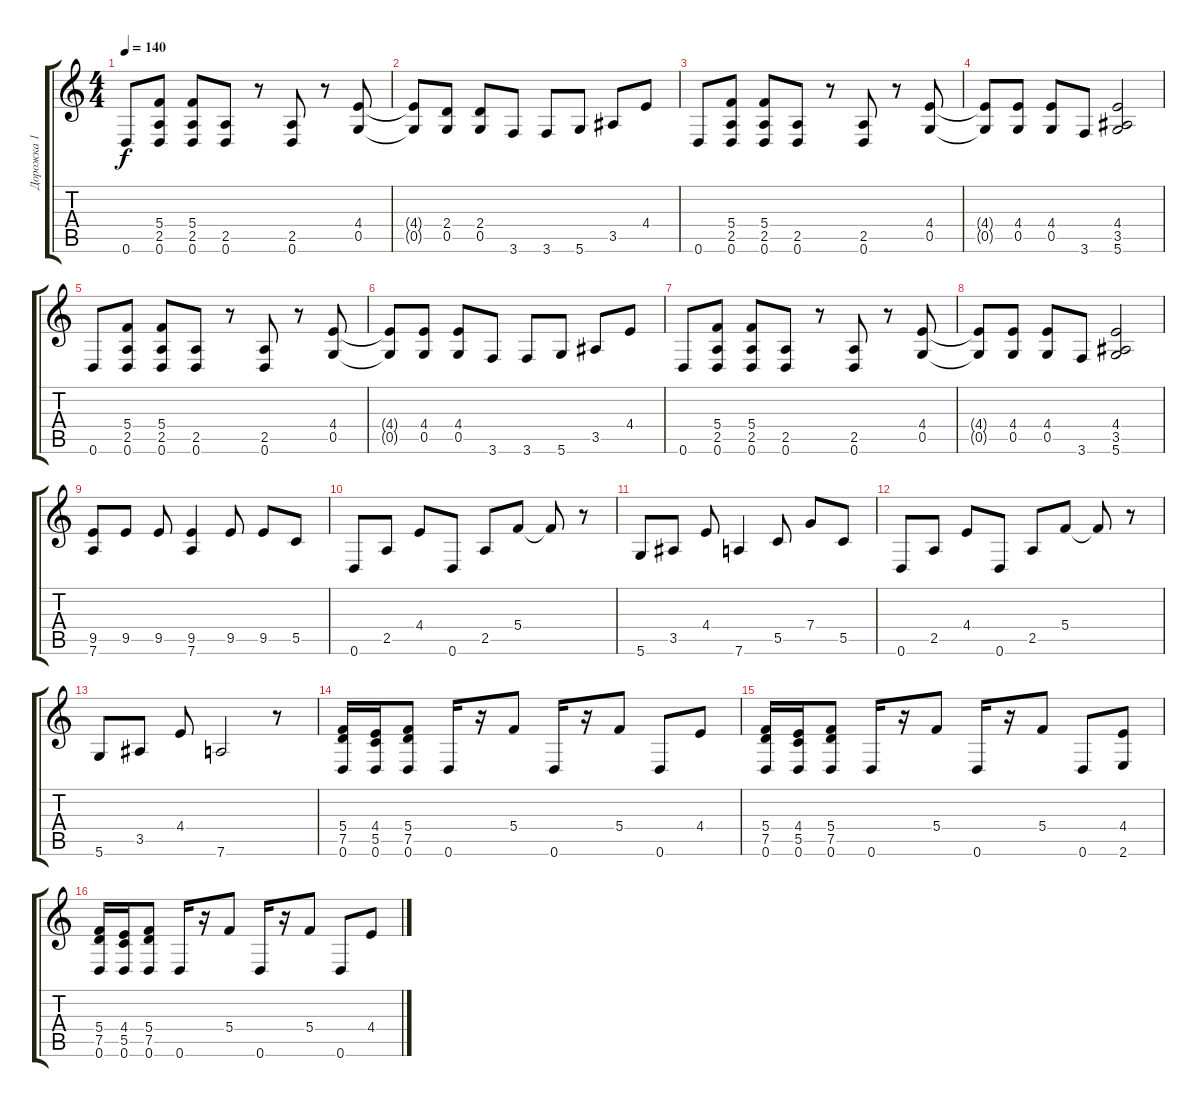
\track ("Дорожка 1" "Дорожка 1") {instrument distortionguitar}
\staff {score tabs}
\tuning (D4 A3 F3 C3 G2 D2) {hide}
\ts (4 4)
\tempo 140
\clef g2
\ks c
0.6.8{dy f} (5.4 2.5 0.6).8 (5.4 2.5 0.6).8 (2.5 0.6).8 r.8 (2.5 0.6).8 r.8 (4.4 0.5).8 |
(4.4{t} 0.5{t}).8 (2.4 0.5).8 (2.4 0.5).8 3.6.8 3.6.8 5.6.8 3.5.8 4.4.8 |
0.6.8 (5.4 2.5 0.6).8 (5.4 2.5 0.6).8 (2.5 0.6).8 r.8 (2.5 0.6).8 r.8 (4.4 0.5).8 |
(4.4{t} 0.5{t}).8 (4.4 0.5).8 (4.4 0.5).8 3.6.8 (4.4 3.5 5.6).2 |
0.6.8 (5.4 2.5 0.6).8 (5.4 2.5 0.6).8 (2.5 0.6).8 r.8 (2.5 0.6).8 r.8 (4.4 0.5).8 |
(4.4{t} 0.5{t}).8 (4.4 0.5).8 (4.4 0.5).8 3.6.8 3.6.8 5.6.8 3.5.8 4.4.8 |
0.6.8 (5.4 2.5 0.6).8 (5.4 2.5 0.6).8 (2.5 0.6).8 r.8 (2.5 0.6).8 r.8 (4.4 0.5).8 |
(4.4{t} 0.5{t}).8 (4.4 0.5).8 (4.4 0.5).8 3.6.8 (4.4 3.5 5.6).2 |
(9.5 7.6).8 9.5.8 9.5.8 (9.5 7.6).4 9.5.8 9.5.8 5.5.8 |
0.6.8 2.5.8 4.4.8 0.6.8 2.5.8 5.4.8 5.4{t}.8 r.8 |
5.6.8 3.5.8 4.4.8 7.6.4 5.5.8 7.4.8 5.5.8 |
0.6.8 2.5.8 4.4.8 0.6.8 2.5.8 5.4.8 5.4{t}.8 r.8 |
5.6.8 3.5.8 4.4.8 7.6.2 r.8 |
(5.4 7.5 0.6).16 (4.4 5.5 0.6).16 (5.4 7.5 0.6).8 0.6.16 r.16 5.4.8 0.6.16 r.16 5.4.8 0.6.8 4.4.8 |
(5.4 7.5 0.6).16 (4.4 5.5 0.6).16 (5.4 7.5 0.6).8 0.6.16 r.16 5.4.8 0.6.16 r.16 5.4.8 0.6.8 (4.4 2.6).8 |
(5.4 7.5 0.6).16 (4.4 5.5 0.6).16 (5.4 7.5 0.6).8 0.6.16 r.16 5.4.8 0.6.16 r.16 5.4.8 0.6.8 4.4.8
